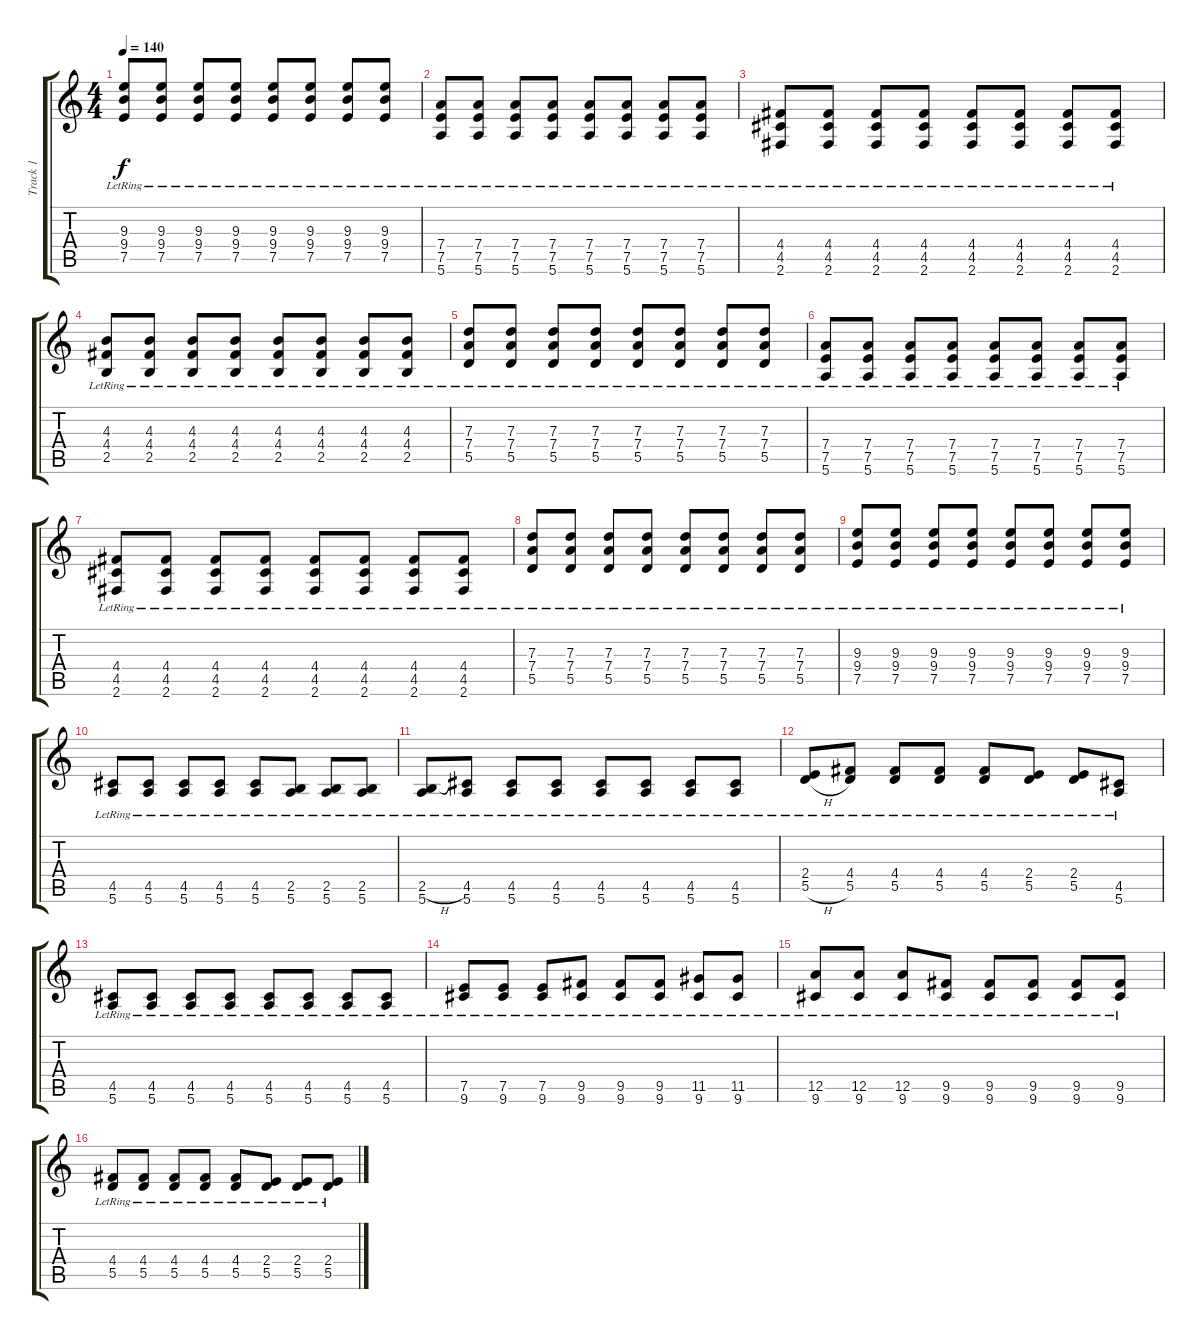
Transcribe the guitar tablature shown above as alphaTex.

\track ("Track 1" "Track 1") {instrument acousticguitarnylon}
\staff {score tabs}
\tuning (E4 B3 G3 D3 A2 E2) {hide}
\ts (4 4)
\tempo 140
\clef g2
\ks c
(9.3{lr} 9.4{lr} 7.5{lr}).8{dy f} (9.3{lr} 9.4{lr} 7.5{lr}).8 (9.3{lr} 9.4{lr} 7.5{lr}).8 (9.3{lr} 9.4{lr} 7.5{lr}).8 (9.3{lr} 9.4{lr} 7.5{lr}).8 (9.3{lr} 9.4{lr} 7.5{lr}).8 (9.3{lr} 9.4{lr} 7.5{lr}).8 (9.3{lr} 9.4{lr} 7.5{lr}).8 |
(7.4{lr} 7.5{lr} 5.6{lr}).8 (7.4{lr} 7.5{lr} 5.6{lr}).8 (7.4{lr} 7.5{lr} 5.6{lr}).8 (7.4{lr} 7.5{lr} 5.6{lr}).8 (7.4{lr} 7.5{lr} 5.6{lr}).8 (7.4{lr} 7.5{lr} 5.6{lr}).8 (7.4{lr} 7.5{lr} 5.6{lr}).8 (7.4{lr} 7.5{lr} 5.6{lr}).8 |
(4.4{lr} 4.5{lr} 2.6{lr}).8 (4.4{lr} 4.5{lr} 2.6{lr}).8 (4.4{lr} 4.5{lr} 2.6{lr}).8 (4.4{lr} 4.5{lr} 2.6{lr}).8 (4.4{lr} 4.5{lr} 2.6{lr}).8 (4.4{lr} 4.5{lr} 2.6{lr}).8 (4.4{lr} 4.5{lr} 2.6{lr}).8 (4.4{lr} 4.5{lr} 2.6{lr}).8 |
(4.3{lr} 4.4{lr} 2.5{lr}).8 (4.3{lr} 4.4{lr} 2.5{lr}).8 (4.3{lr} 4.4{lr} 2.5{lr}).8 (4.3{lr} 4.4{lr} 2.5{lr}).8 (4.3{lr} 4.4{lr} 2.5{lr}).8 (4.3{lr} 4.4{lr} 2.5{lr}).8 (4.3{lr} 4.4{lr} 2.5{lr}).8 (4.3{lr} 4.4{lr} 2.5{lr}).8 |
(7.3{lr} 7.4{lr} 5.5{lr}).8 (7.3{lr} 7.4{lr} 5.5{lr}).8 (7.3{lr} 7.4{lr} 5.5{lr}).8 (7.3{lr} 7.4{lr} 5.5{lr}).8 (7.3{lr} 7.4{lr} 5.5{lr}).8 (7.3{lr} 7.4{lr} 5.5{lr}).8 (7.3{lr} 7.4{lr} 5.5{lr}).8 (7.3{lr} 7.4{lr} 5.5{lr}).8 |
(7.4{lr} 7.5{lr} 5.6{lr}).8 (7.4{lr} 7.5{lr} 5.6{lr}).8 (7.4{lr} 7.5{lr} 5.6{lr}).8 (7.4{lr} 7.5{lr} 5.6{lr}).8 (7.4{lr} 7.5{lr} 5.6{lr}).8 (7.4{lr} 7.5{lr} 5.6{lr}).8 (7.4{lr} 7.5{lr} 5.6{lr}).8 (7.4{lr} 7.5{lr} 5.6{lr}).8 |
(4.4{lr} 4.5{lr} 2.6{lr}).8 (4.4{lr} 4.5{lr} 2.6{lr}).8 (4.4{lr} 4.5{lr} 2.6{lr}).8 (4.4{lr} 4.5{lr} 2.6{lr}).8 (4.4{lr} 4.5{lr} 2.6{lr}).8 (4.4{lr} 4.5{lr} 2.6{lr}).8 (4.4{lr} 4.5{lr} 2.6{lr}).8 (4.4{lr} 4.5{lr} 2.6{lr}).8 |
(7.3{lr} 7.4{lr} 5.5{lr}).8 (7.3{lr} 7.4{lr} 5.5{lr}).8 (7.3{lr} 7.4{lr} 5.5{lr}).8 (7.3{lr} 7.4{lr} 5.5{lr}).8 (7.3{lr} 7.4{lr} 5.5{lr}).8 (7.3{lr} 7.4{lr} 5.5{lr}).8 (7.3{lr} 7.4{lr} 5.5{lr}).8 (7.3{lr} 7.4{lr} 5.5{lr}).8 |
(9.3{lr} 9.4{lr} 7.5{lr}).8 (9.3{lr} 9.4{lr} 7.5{lr}).8 (9.3{lr} 9.4{lr} 7.5{lr}).8 (9.3{lr} 9.4{lr} 7.5{lr}).8 (9.3{lr} 9.4{lr} 7.5{lr}).8 (9.3{lr} 9.4{lr} 7.5{lr}).8 (9.3{lr} 9.4{lr} 7.5{lr}).8 (9.3{lr} 9.4{lr} 7.5{lr}).8 |
(4.5{lr} 5.6{lr}).8 (4.5{lr} 5.6{lr}).8 (4.5{lr} 5.6{lr}).8 (4.5{lr} 5.6{lr}).8 (4.5{lr} 5.6{lr}).8 (2.5{lr} 5.6{lr}).8 (2.5{lr} 5.6{lr}).8 (2.5{lr} 5.6{lr}).8 |
(2.5{h lr} 5.6{lr}).8 (4.5{lr} 5.6{lr}).8 (4.5{lr} 5.6{lr}).8 (4.5{lr} 5.6{lr}).8 (4.5{lr} 5.6{lr}).8 (4.5{lr} 5.6{lr}).8 (4.5{lr} 5.6{lr}).8 (4.5{lr} 5.6{lr}).8 |
(2.4{lr} 5.5{h lr}).8 (4.4{lr} 5.5{lr}).8 (4.4{lr} 5.5{lr}).8 (4.4{lr} 5.5{lr}).8 (4.4{lr} 5.5{lr}).8 (2.4{lr} 5.5{lr}).8 (2.4{lr} 5.5{lr}).8 (4.5{lr} 5.6{lr}).8 |
(4.5{lr} 5.6{lr}).8 (4.5{lr} 5.6{lr}).8 (4.5{lr} 5.6{lr}).8 (4.5{lr} 5.6{lr}).8 (4.5{lr} 5.6{lr}).8 (4.5{lr} 5.6{lr}).8 (4.5{lr} 5.6{lr}).8 (4.5{lr} 5.6{lr}).8 |
(7.5{lr} 9.6{lr}).8 (7.5{lr} 9.6{lr}).8 (7.5{lr} 9.6{lr}).8 (9.5{lr} 9.6{lr}).8 (9.5{lr} 9.6{lr}).8 (9.5{lr} 9.6{lr}).8 (11.5{lr} 9.6{lr}).8 (11.5{lr} 9.6{lr}).8 |
(12.5{lr} 9.6{lr}).8 (12.5{lr} 9.6{lr}).8 (12.5{lr} 9.6{lr}).8 (9.5{lr} 9.6{lr}).8 (9.5{lr} 9.6{lr}).8 (9.5{lr} 9.6{lr}).8 (9.5{lr} 9.6{lr}).8 (9.5{lr} 9.6{lr}).8 |
(4.4{lr} 5.5{lr}).8 (4.4{lr} 5.5{lr}).8 (4.4{lr} 5.5{lr}).8 (4.4{lr} 5.5{lr}).8 (4.4{lr} 5.5{lr}).8 (2.4{lr} 5.5{lr}).8 (2.4{lr} 5.5{lr}).8 (2.4{lr} 5.5{lr}).8
